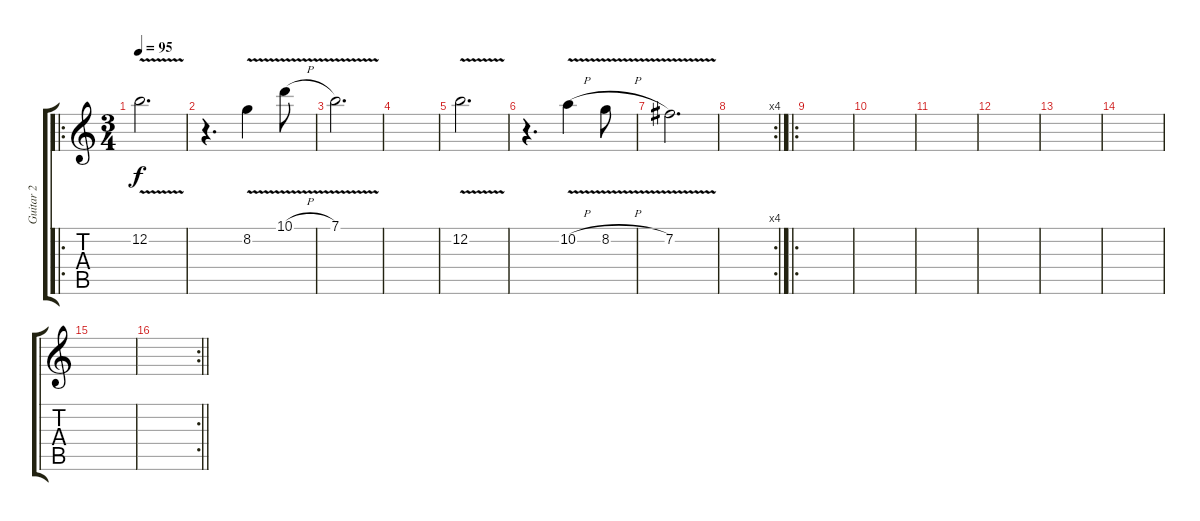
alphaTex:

\track ("Guitar 2" "Guitar 2") {instrument overdrivenguitar}
\staff {score tabs}
\tuning (E4 B3 G3 D3 A2 E2) {hide}
\ro
\ts (3 4)
\tempo 95
\clef g2
\ks c
12.2{v}.2{d dy f} |
r.4{d} 8.2{v}.4 10.1{v h}.8 |
7.1{v}.2{d} |
|
12.2{v}.2{d} |
r.4{d} 10.2{v h}.4 8.2{v h}.8 |
7.2{v}.2{d} |
\rc 4
|
\ro
|
|
|
|
|
|
|
\rc 2
\barLineRight lightlight
